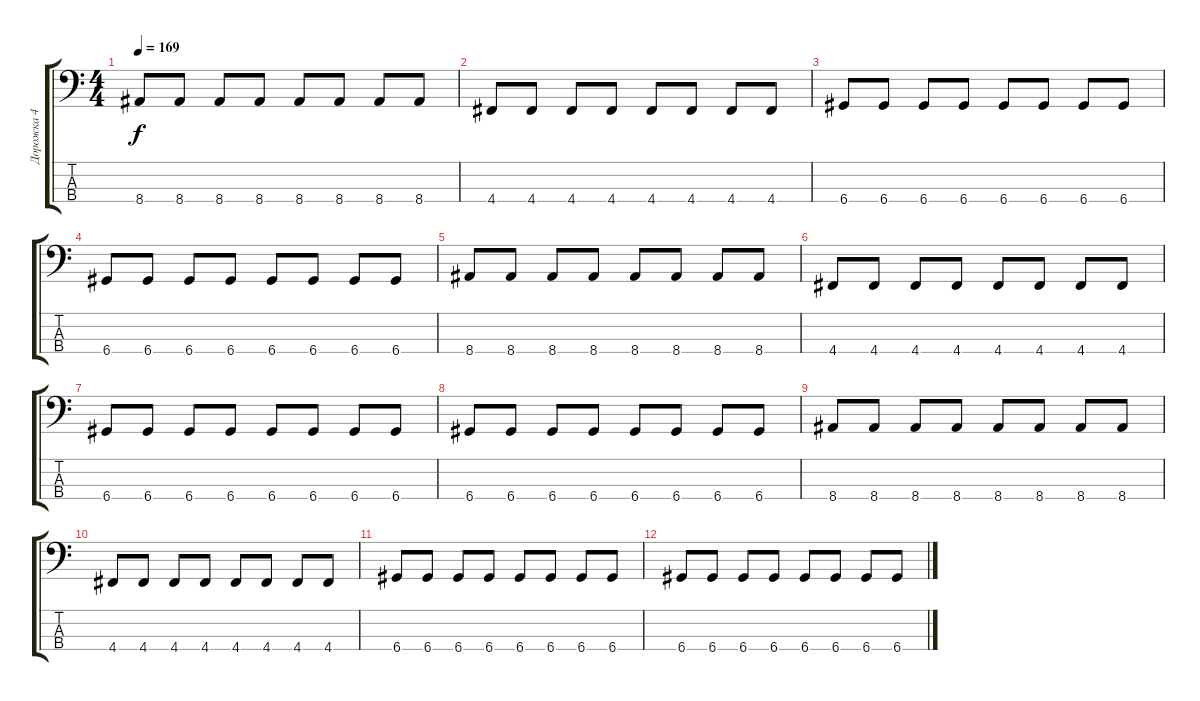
\track ("Дорожка 4" "Дорожка 4") {instrument slapbass2}
\staff {score tabs}
\tuning (F2 C2 G1 D1) {hide}
\ts (4 4)
\tempo 169
\clef f4
\ks c
8.4.8{dy f} 8.4.8 8.4.8 8.4.8 8.4.8 8.4.8 8.4.8 8.4.8 |
4.4.8 4.4.8 4.4.8 4.4.8 4.4.8 4.4.8 4.4.8 4.4.8 |
6.4.8 6.4.8 6.4.8 6.4.8 6.4.8 6.4.8 6.4.8 6.4.8 |
6.4.8 6.4.8 6.4.8 6.4.8 6.4.8 6.4.8 6.4.8 6.4.8 |
8.4.8 8.4.8 8.4.8 8.4.8 8.4.8 8.4.8 8.4.8 8.4.8 |
4.4.8 4.4.8 4.4.8 4.4.8 4.4.8 4.4.8 4.4.8 4.4.8 |
6.4.8 6.4.8 6.4.8 6.4.8 6.4.8 6.4.8 6.4.8 6.4.8 |
6.4.8 6.4.8 6.4.8 6.4.8 6.4.8 6.4.8 6.4.8 6.4.8 |
8.4.8 8.4.8 8.4.8 8.4.8 8.4.8 8.4.8 8.4.8 8.4.8 |
4.4.8 4.4.8 4.4.8 4.4.8 4.4.8 4.4.8 4.4.8 4.4.8 |
6.4.8 6.4.8 6.4.8 6.4.8 6.4.8 6.4.8 6.4.8 6.4.8 |
6.4.8 6.4.8 6.4.8 6.4.8 6.4.8 6.4.8 6.4.8 6.4.8
